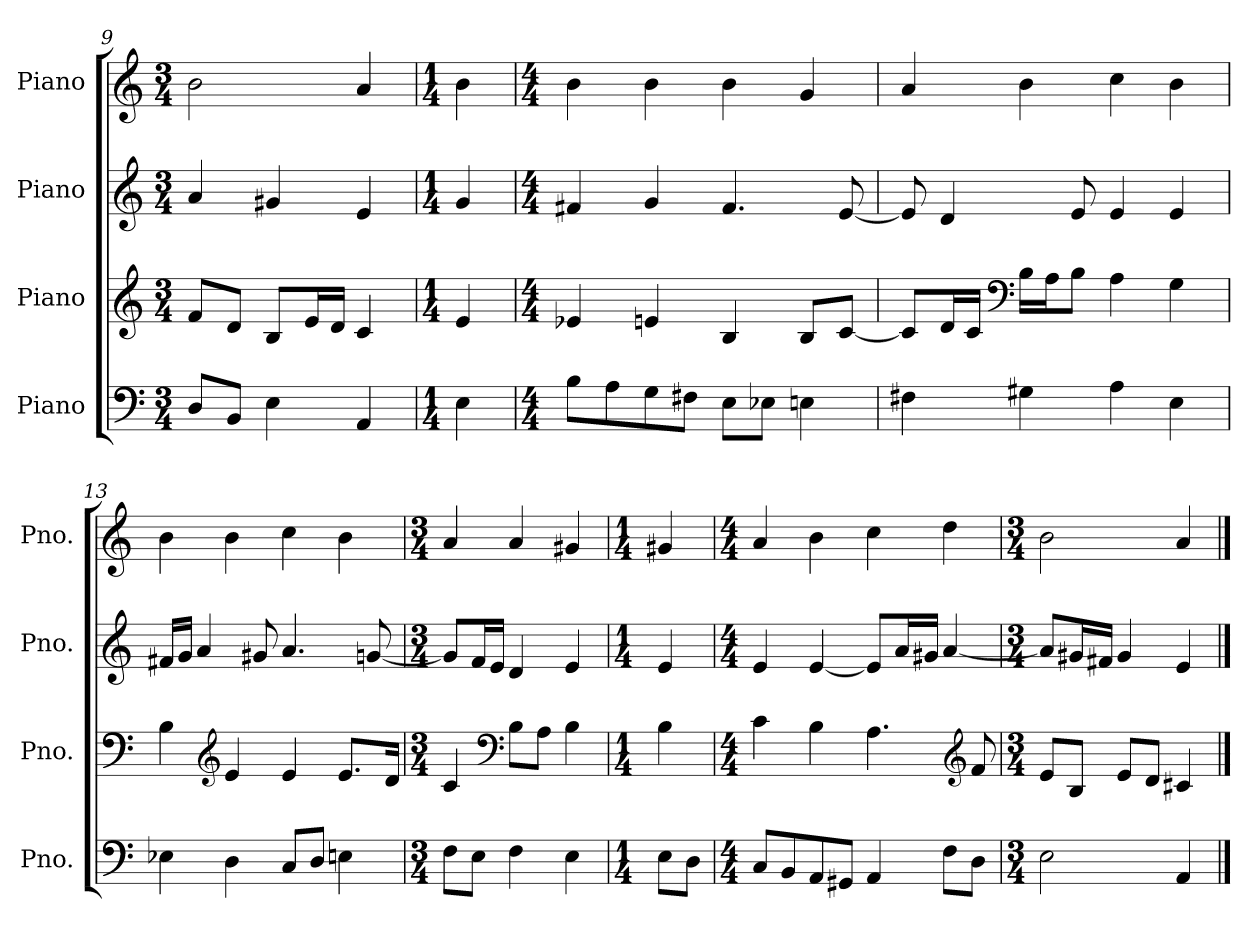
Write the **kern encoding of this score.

**kern	**kern	**kern	**kern
*part4	*part3	*part2	*part1
*staff4	*staff3	*staff2	*staff1
*I"Piano	*I"Piano	*I"Piano	*I"Piano
*I'Pno.	*I'Pno.	*I'Pno.	*I'Pno.
*clefF4	*clefG2	*clefG2	*clefG2
*k[]	*k[]	*k[]	*k[]
*M3/4	*M3/4	*M3/4	*M3/4
=9	=9	=9	=9
8D/L	8f/L	4a/	2b\
8BB/J	8d/J	.	.
4E\	8B/L	4g#X/	.
.	16e/L	.	.
.	16d/JJ	.	.
4AA/	4c/	4e/	4a/
!!LO:LB:g=z
=10	=10	=10	=10
*M1/4	*M1/4	*M1/4	*M1/4
4E\	4e/	4g/	4b\
=11	=11	=11	=11
*M4/4	*M4/4	*M4/4	*M4/4
8B\L	4e-X/	4f#X/	4b\
8A\	.	.	.
8G\	4en/	4g/	4b\
8F#X\J	.	.	.
8E\L	4B/	4.f#/	4b\
8E-X\J	.	.	.
4En\	8B/L	.	4g/
.	[8c/J	[8e/	.
=12	=12	=12	=12
4F#X\	8c/L]	8e/]	4a/
.	16d/L	4d/	.
.	16c/JJ	.	.
*	*clefF4	*	*
4G#X\	16B\LL	.	4b\
.	16A\J	.	.
.	8B\J	8e/	.
4A\	4A\	4e/	4cc\
4E\	4G\	4e/	4b\
=13	=13	=13	=13
4E-X\	4B\	16f#X/LL	4b\
.	.	16g/JJ	.
.	.	4a/	.
*	*clefG2	*	*
4D\	4e/	.	4b\
.	.	8g#X/	.
8C/L	4e/	4.a/	4cc\
8D/J	.	.	.
4En\	8.e/L	.	4b\
.	.	[8gn/	.
.	16d/Jk	.	.
!!LO:PB:g=z
=14	=14	=14	=14
*M3/4	*M3/4	*M3/4	*M3/4
8F\L	4c/	8g/L]	4a/
8E\J	.	16f/L	.
.	.	16e/JJ	.
*	*clefF4	*	*
4F\	8B\L	4d/	4a/
.	8A\J	.	.
4E\	4B\	4e/	4g#X/
=15	=15	=15	=15
*M1/4	*M1/4	*M1/4	*M1/4
8E\L	4B\	4e/	4g#X/
8D\J	.	.	.
=16	=16	=16	=16
*M4/4	*M4/4	*M4/4	*M4/4
8C/L	4c\	4e/	4a/
8BB/	.	.	.
8AA/	4B\	[4e/	4b\
8GG#X/J	.	.	.
4AA/	4.A\	8e/L]	4cc\
.	.	16a/L	.
.	.	16g#X/JJ	.
8F\L	.	[4a/	4dd\
*	*clefG2	*	*
8D\J	8f/	.	.
=17	=17	=17	=17
*M3/4	*M3/4	*M3/4	*M3/4
2E\	8e/L	8a/L]	2b\
.	8B/J	16g#X/L	.
.	.	16f#X/JJ	.
.	8e/L	4g#/	.
.	8d/J	.	.
4AA/	4c#X/	4e/	4a/
==	==	==	==
*-	*-	*-	*-
